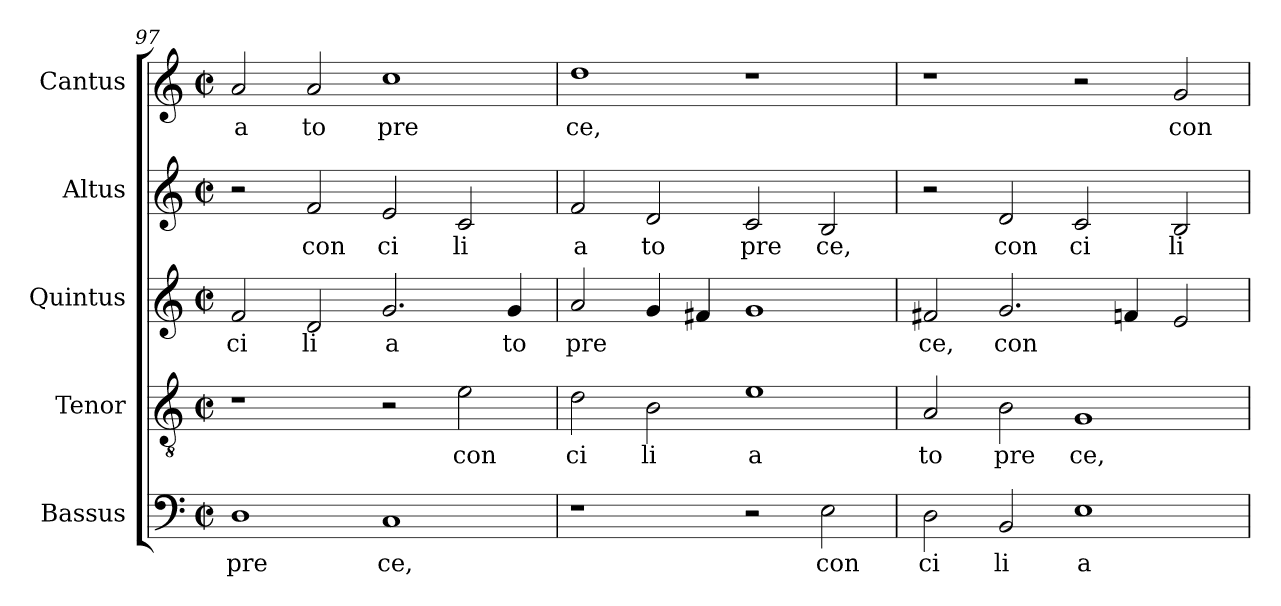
**kern	**text	**kern	**text	**kern	**text	**kern	**text	**kern	**text
*part5	*part5	*part4	*part4	*part3	*part3	*part2	*part2	*part1	*part1
*staff5	*staff5	*staff4	*staff4	*staff3	*staff3	*staff2	*staff2	*staff1	*staff1
*I"Bassus	*	*I"Tenor	*	*I"Quintus	*	*I"Altus	*	*I"Cantus	*
*clefF4	*	*clefGv2	*	*clefG2	*	*clefG2	*	*clefG2	*
*k[]	*	*k[]	*	*k[]	*	*k[]	*	*k[]	*
*C:	*	*C:	*	*C:	*	*C:	*	*C:	*
*M2/2	*	*M2/2	*	*M2/2	*	*M2/2	*	*M2/2	*
*met(c|)	*	*met(c|)	*	*met(c|)	*	*met(c|)	*	*met(c|)	*
=97	=97	=97	=97	=97	=97	=97	=97	=97	=97
!	!LO:LY:b:cj	!	!	!	!LO:LY:b:cj	!	!	!	!LO:LY:b:cj
1D	pre	1r	.	2f/	ci	2r	.	2a/	a
!	!	!	!	!	!LO:LY:b:cj	!	!LO:LY:b:cj	!	!LO:LY:b:cj
.	.	.	.	2d/	li	2f/	con	2a/	to
!	!LO:LY:b:cj	!	!	!	!LO:LY:b:cj	!	!LO:LY:b:cj	!	!LO:LY:b:cj
1C	ce,	2r	.	2.g/	a	2e/	ci	1cc	pre
!	!	!	!LO:LY:b:cj	!	!	!	!LO:LY:b:cj	!	!
.	.	2e\	con	.	.	2c/	li	.	.
!	!	!	!	!	!LO:LY:b:cj	!	!	!	!
.	.	.	.	4g/	to	.	.	.	.
=98	=98	=98	=98	=98	=98	=98	=98	=98	=98
!	!	!	!LO:LY:b:cj	!	!LO:LY:b:cj	!	!LO:LY:b:cj	!	!LO:LY:b:cj
1r	.	2d\	ci	2a/	pre	2f/	a	1dd	ce,
!	!	!	!LO:LY:b:cj	!	!LO:LY:b:cj	!	!LO:LY:b:cj	!	!
.	.	2B\	li	4g/	.	2d/	to	.	.
!	!	!	!	!	!LO:LY:b:cj	!	!	!	!
.	.	.	.	4f#X/	.	.	.	.	.
!	!	!	!LO:LY:b:cj	!	!LO:LY:b:cj	!	!LO:LY:b:cj	!	!
2r	.	1e	a	1g	.	2c/	pre	1r	.
!	!LO:LY:b:cj	!	!	!	!	!	!LO:LY:b:cj	!	!
2E\	con	.	.	.	.	2B/	ce,	.	.
=99	=99	=99	=99	=99	=99	=99	=99	=99	=99
!	!LO:LY:b:cj	!	!LO:LY:b:cj	!	!LO:LY:b:cj	!	!	!	!
2D\	ci	2A/	to	2f#X/	ce,	2r	.	1r	.
!	!LO:LY:b:cj	!	!LO:LY:b:cj	!	!LO:LY:b:cj	!	!LO:LY:b:cj	!	!
2BB/	li	2B\	pre	2.g/	con	2d/	con	.	.
!	!LO:LY:b:cj	!	!LO:LY:b:cj	!	!	!	!LO:LY:b:cj	!	!
1E	a	1G	ce,	.	.	2c/	ci	2r	.
!	!	!	!	!	!LO:LY:b:cj	!	!	!	!
.	.	.	.	4fn/	.	.	.	.	.
!	!	!	!	!	!LO:LY:b:cj	!	!LO:LY:b:cj	!	!LO:LY:b:cj
.	.	.	.	2e/	.	2B/	li	2g/	con
=	=	=	=	=	=	=	=	=	=
*-	*-	*-	*-	*-	*-	*-	*-	*-	*-
